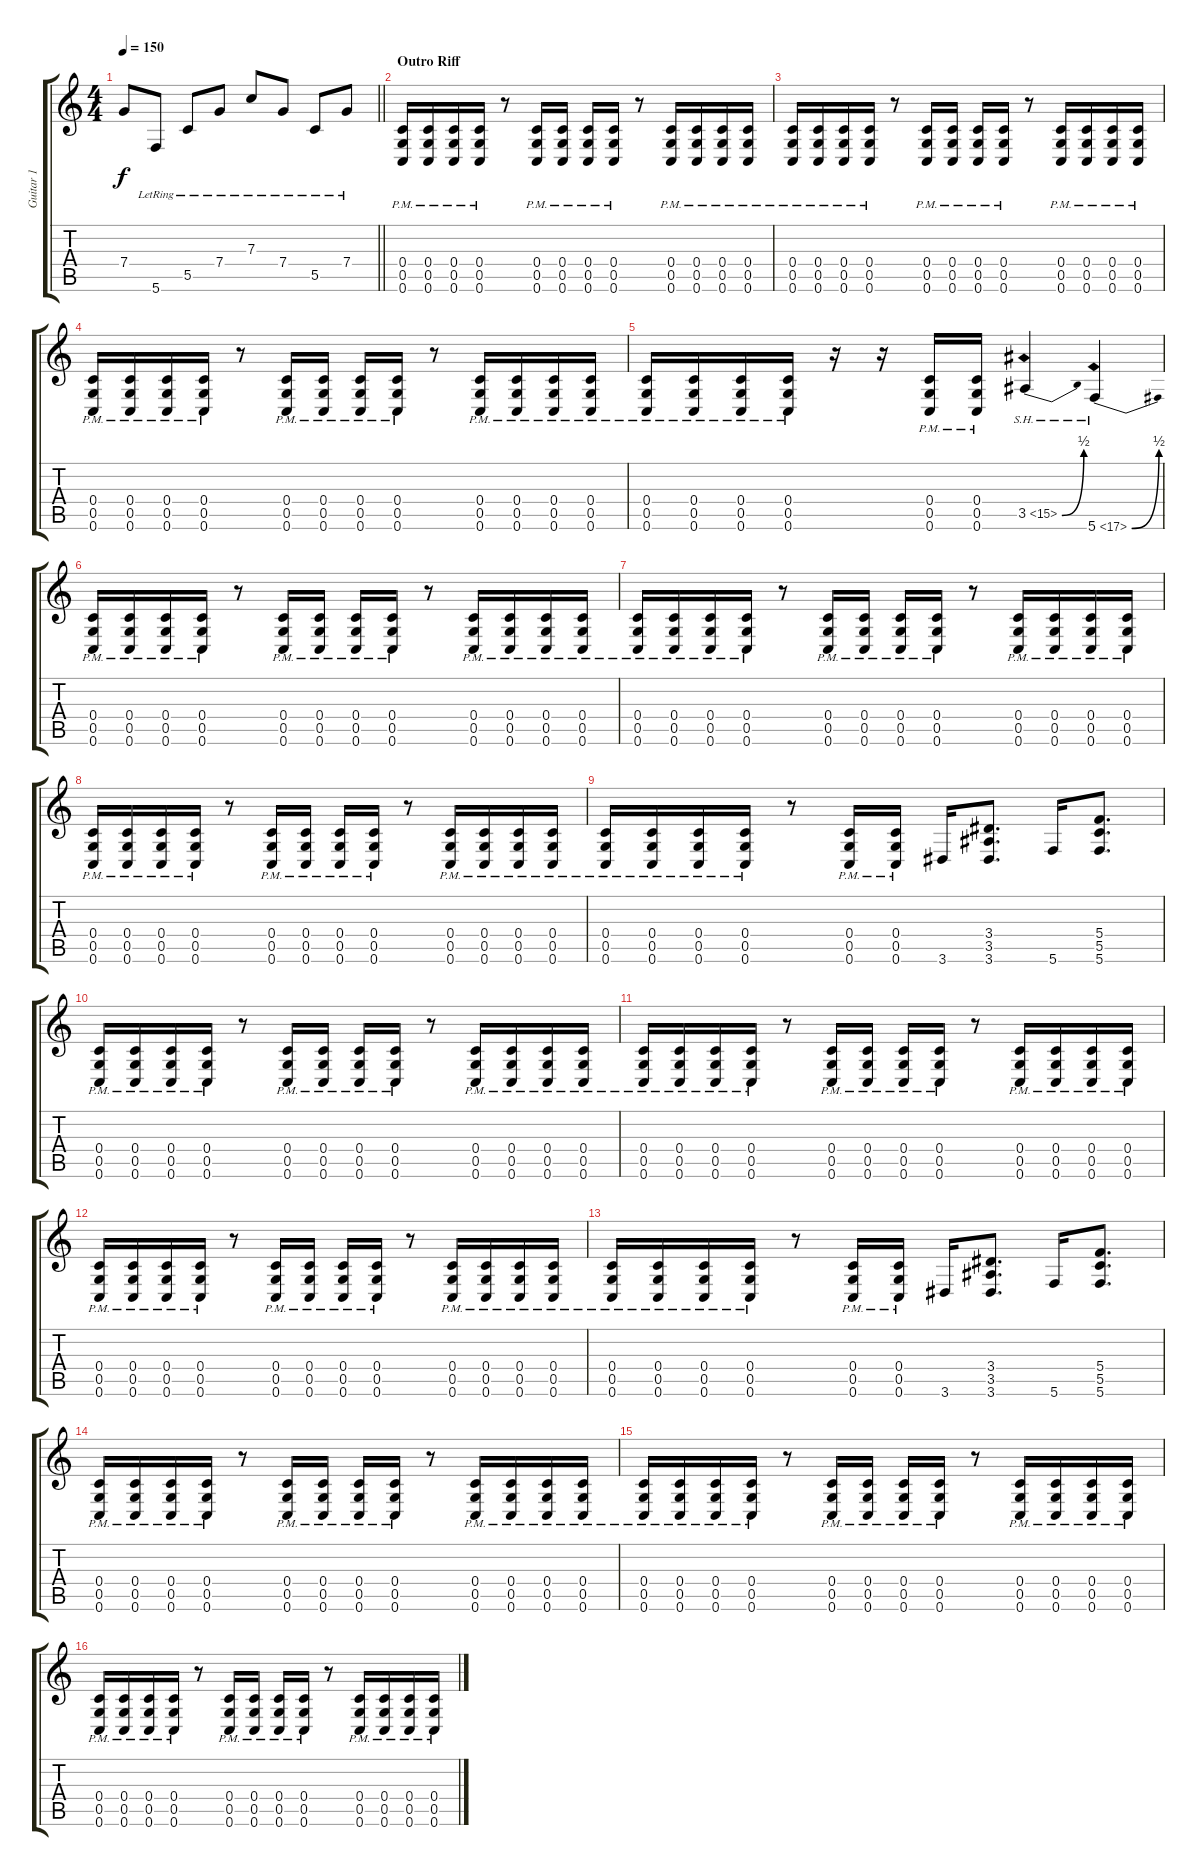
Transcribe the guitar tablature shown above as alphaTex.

\track ("Guitar 1" "Guitar 1") {instrument distortionguitar}
\staff {score tabs}
\tuning (D4 A3 F3 C3 G2 C2) {hide}
\ts (4 4)
\tempo 150
\clef g2
\barLineRight lightlight
\ks c
7.4{t}.8{dy f} 5.6{lr}.8 5.5{lr}.8 7.4{lr}.8 7.3{lr}.8 7.4{lr}.8 5.5{lr}.8 7.4{lr}.8 |
\section ("" "Outro Riff")
(0.4{pm} 0.5{pm} 0.6{pm}).16{instrument distortionguitar} (0.4{pm} 0.5{pm} 0.6{pm}).16 (0.4{pm} 0.5{pm} 0.6{pm}).16 (0.4{pm} 0.5{pm} 0.6{pm}).16 r.8 (0.4{pm} 0.5{pm} 0.6{pm}).16 (0.4{pm} 0.5{pm} 0.6{pm}).16 (0.4{pm} 0.5{pm} 0.6{pm}).16 (0.4{pm} 0.5{pm} 0.6{pm}).16 r.8 (0.4{pm} 0.5{pm} 0.6{pm}).16 (0.4{pm} 0.5{pm} 0.6{pm}).16 (0.4{pm} 0.5{pm} 0.6{pm}).16 (0.4{pm} 0.5{pm} 0.6{pm}).16 |
(0.4{pm} 0.5{pm} 0.6{pm}).16 (0.4{pm} 0.5{pm} 0.6{pm}).16 (0.4{pm} 0.5{pm} 0.6{pm}).16 (0.4{pm} 0.5{pm} 0.6{pm}).16 r.8 (0.4{pm} 0.5{pm} 0.6{pm}).16 (0.4{pm} 0.5{pm} 0.6{pm}).16 (0.4{pm} 0.5{pm} 0.6{pm}).16 (0.4{pm} 0.5{pm} 0.6{pm}).16 r.8 (0.4{pm} 0.5{pm} 0.6{pm}).16 (0.4{pm} 0.5{pm} 0.6{pm}).16 (0.4{pm} 0.5{pm} 0.6{pm}).16 (0.4{pm} 0.5{pm} 0.6{pm}).16 |
(0.4{pm} 0.5{pm} 0.6{pm}).16 (0.4{pm} 0.5{pm} 0.6{pm}).16 (0.4{pm} 0.5{pm} 0.6{pm}).16 (0.4{pm} 0.5{pm} 0.6{pm}).16 r.8 (0.4{pm} 0.5{pm} 0.6{pm}).16 (0.4{pm} 0.5{pm} 0.6{pm}).16 (0.4{pm} 0.5{pm} 0.6{pm}).16 (0.4{pm} 0.5{pm} 0.6{pm}).16 r.8 (0.4{pm} 0.5{pm} 0.6{pm}).16 (0.4{pm} 0.5{pm} 0.6{pm}).16 (0.4{pm} 0.5{pm} 0.6{pm}).16 (0.4{pm} 0.5{pm} 0.6{pm}).16 |
(0.4{pm} 0.5{pm} 0.6{pm}).16 (0.4{pm} 0.5{pm} 0.6{pm}).16 (0.4{pm} 0.5{pm} 0.6{pm}).16 (0.4{pm} 0.5{pm} 0.6{pm}).16 r.16 r.16 (0.4{pm} 0.5{pm} 0.6{pm}).16 (0.4{pm} 0.5{pm} 0.6{pm}).16 3.5{be (bend 0 0 60 2) sh 12}.4 5.6{be (bend 0 0 60 2) sh 12}.4 |
(0.4{pm} 0.5{pm} 0.6{pm}).16 (0.4{pm} 0.5{pm} 0.6{pm}).16 (0.4{pm} 0.5{pm} 0.6{pm}).16 (0.4{pm} 0.5{pm} 0.6{pm}).16 r.8 (0.4{pm} 0.5{pm} 0.6{pm}).16 (0.4{pm} 0.5{pm} 0.6{pm}).16 (0.4{pm} 0.5{pm} 0.6{pm}).16 (0.4{pm} 0.5{pm} 0.6{pm}).16 r.8 (0.4{pm} 0.5{pm} 0.6{pm}).16 (0.4{pm} 0.5{pm} 0.6{pm}).16 (0.4{pm} 0.5{pm} 0.6{pm}).16 (0.4{pm} 0.5{pm} 0.6{pm}).16 |
(0.4{pm} 0.5{pm} 0.6{pm}).16 (0.4{pm} 0.5{pm} 0.6{pm}).16 (0.4{pm} 0.5{pm} 0.6{pm}).16 (0.4{pm} 0.5{pm} 0.6{pm}).16 r.8 (0.4{pm} 0.5{pm} 0.6{pm}).16 (0.4{pm} 0.5{pm} 0.6{pm}).16 (0.4{pm} 0.5{pm} 0.6{pm}).16 (0.4{pm} 0.5{pm} 0.6{pm}).16 r.8 (0.4{pm} 0.5{pm} 0.6{pm}).16 (0.4{pm} 0.5{pm} 0.6{pm}).16 (0.4{pm} 0.5{pm} 0.6{pm}).16 (0.4{pm} 0.5{pm} 0.6{pm}).16 |
(0.4{pm} 0.5{pm} 0.6{pm}).16 (0.4{pm} 0.5{pm} 0.6{pm}).16 (0.4{pm} 0.5{pm} 0.6{pm}).16 (0.4{pm} 0.5{pm} 0.6{pm}).16 r.8 (0.4{pm} 0.5{pm} 0.6{pm}).16 (0.4{pm} 0.5{pm} 0.6{pm}).16 (0.4{pm} 0.5{pm} 0.6{pm}).16 (0.4{pm} 0.5{pm} 0.6{pm}).16 r.8 (0.4{pm} 0.5{pm} 0.6{pm}).16 (0.4{pm} 0.5{pm} 0.6{pm}).16 (0.4{pm} 0.5{pm} 0.6{pm}).16 (0.4{pm} 0.5{pm} 0.6{pm}).16 |
(0.4{pm} 0.5{pm} 0.6{pm}).16 (0.4{pm} 0.5{pm} 0.6{pm}).16 (0.4{pm} 0.5{pm} 0.6{pm}).16 (0.4{pm} 0.5{pm} 0.6{pm}).16 r.8 (0.4{pm} 0.5{pm} 0.6{pm}).16 (0.4{pm} 0.5{pm} 0.6{pm}).16 3.6.16 (3.4 3.5 3.6).8{d} 5.6.16 (5.4 5.5 5.6).8{d} |
(0.4{pm} 0.5{pm} 0.6{pm}).16 (0.4{pm} 0.5{pm} 0.6{pm}).16 (0.4{pm} 0.5{pm} 0.6{pm}).16 (0.4{pm} 0.5{pm} 0.6{pm}).16 r.8 (0.4{pm} 0.5{pm} 0.6{pm}).16 (0.4{pm} 0.5{pm} 0.6{pm}).16 (0.4{pm} 0.5{pm} 0.6{pm}).16 (0.4{pm} 0.5{pm} 0.6{pm}).16 r.8 (0.4{pm} 0.5{pm} 0.6{pm}).16 (0.4{pm} 0.5{pm} 0.6{pm}).16 (0.4{pm} 0.5{pm} 0.6{pm}).16 (0.4{pm} 0.5{pm} 0.6{pm}).16 |
(0.4{pm} 0.5{pm} 0.6{pm}).16 (0.4{pm} 0.5{pm} 0.6{pm}).16 (0.4{pm} 0.5{pm} 0.6{pm}).16 (0.4{pm} 0.5{pm} 0.6{pm}).16 r.8 (0.4{pm} 0.5{pm} 0.6{pm}).16 (0.4{pm} 0.5{pm} 0.6{pm}).16 (0.4{pm} 0.5{pm} 0.6{pm}).16 (0.4{pm} 0.5{pm} 0.6{pm}).16 r.8 (0.4{pm} 0.5{pm} 0.6{pm}).16 (0.4{pm} 0.5{pm} 0.6{pm}).16 (0.4{pm} 0.5{pm} 0.6{pm}).16 (0.4{pm} 0.5{pm} 0.6{pm}).16 |
(0.4{pm} 0.5{pm} 0.6{pm}).16 (0.4{pm} 0.5{pm} 0.6{pm}).16 (0.4{pm} 0.5{pm} 0.6{pm}).16 (0.4{pm} 0.5{pm} 0.6{pm}).16 r.8 (0.4{pm} 0.5{pm} 0.6{pm}).16 (0.4{pm} 0.5{pm} 0.6{pm}).16 (0.4{pm} 0.5{pm} 0.6{pm}).16 (0.4{pm} 0.5{pm} 0.6{pm}).16 r.8 (0.4{pm} 0.5{pm} 0.6{pm}).16 (0.4{pm} 0.5{pm} 0.6{pm}).16 (0.4{pm} 0.5{pm} 0.6{pm}).16 (0.4{pm} 0.5{pm} 0.6{pm}).16 |
(0.4{pm} 0.5{pm} 0.6{pm}).16 (0.4{pm} 0.5{pm} 0.6{pm}).16 (0.4{pm} 0.5{pm} 0.6{pm}).16 (0.4{pm} 0.5{pm} 0.6{pm}).16 r.8 (0.4{pm} 0.5{pm} 0.6{pm}).16 (0.4{pm} 0.5{pm} 0.6{pm}).16 3.6.16 (3.4 3.5 3.6).8{d} 5.6.16 (5.4 5.5 5.6).8{d} |
(0.4{pm} 0.5{pm} 0.6{pm}).16 (0.4{pm} 0.5{pm} 0.6{pm}).16 (0.4{pm} 0.5{pm} 0.6{pm}).16 (0.4{pm} 0.5{pm} 0.6{pm}).16 r.8 (0.4{pm} 0.5{pm} 0.6{pm}).16 (0.4{pm} 0.5{pm} 0.6{pm}).16 (0.4{pm} 0.5{pm} 0.6{pm}).16 (0.4{pm} 0.5{pm} 0.6{pm}).16 r.8 (0.4{pm} 0.5{pm} 0.6{pm}).16 (0.4{pm} 0.5{pm} 0.6{pm}).16 (0.4{pm} 0.5{pm} 0.6{pm}).16 (0.4{pm} 0.5{pm} 0.6{pm}).16 |
(0.4{pm} 0.5{pm} 0.6{pm}).16 (0.4{pm} 0.5{pm} 0.6{pm}).16 (0.4{pm} 0.5{pm} 0.6{pm}).16 (0.4{pm} 0.5{pm} 0.6{pm}).16 r.8 (0.4{pm} 0.5{pm} 0.6{pm}).16 (0.4{pm} 0.5{pm} 0.6{pm}).16 (0.4{pm} 0.5{pm} 0.6{pm}).16 (0.4{pm} 0.5{pm} 0.6{pm}).16 r.8 (0.4{pm} 0.5{pm} 0.6{pm}).16 (0.4{pm} 0.5{pm} 0.6{pm}).16 (0.4{pm} 0.5{pm} 0.6{pm}).16 (0.4{pm} 0.5{pm} 0.6{pm}).16 |
(0.4{pm} 0.5{pm} 0.6{pm}).16 (0.4{pm} 0.5{pm} 0.6{pm}).16 (0.4{pm} 0.5{pm} 0.6{pm}).16 (0.4{pm} 0.5{pm} 0.6{pm}).16 r.8 (0.4{pm} 0.5{pm} 0.6{pm}).16 (0.4{pm} 0.5{pm} 0.6{pm}).16 (0.4{pm} 0.5{pm} 0.6{pm}).16 (0.4{pm} 0.5{pm} 0.6{pm}).16 r.8 (0.4{pm} 0.5{pm} 0.6{pm}).16 (0.4{pm} 0.5{pm} 0.6{pm}).16 (0.4{pm} 0.5{pm} 0.6{pm}).16 (0.4{pm} 0.5{pm} 0.6{pm}).16
